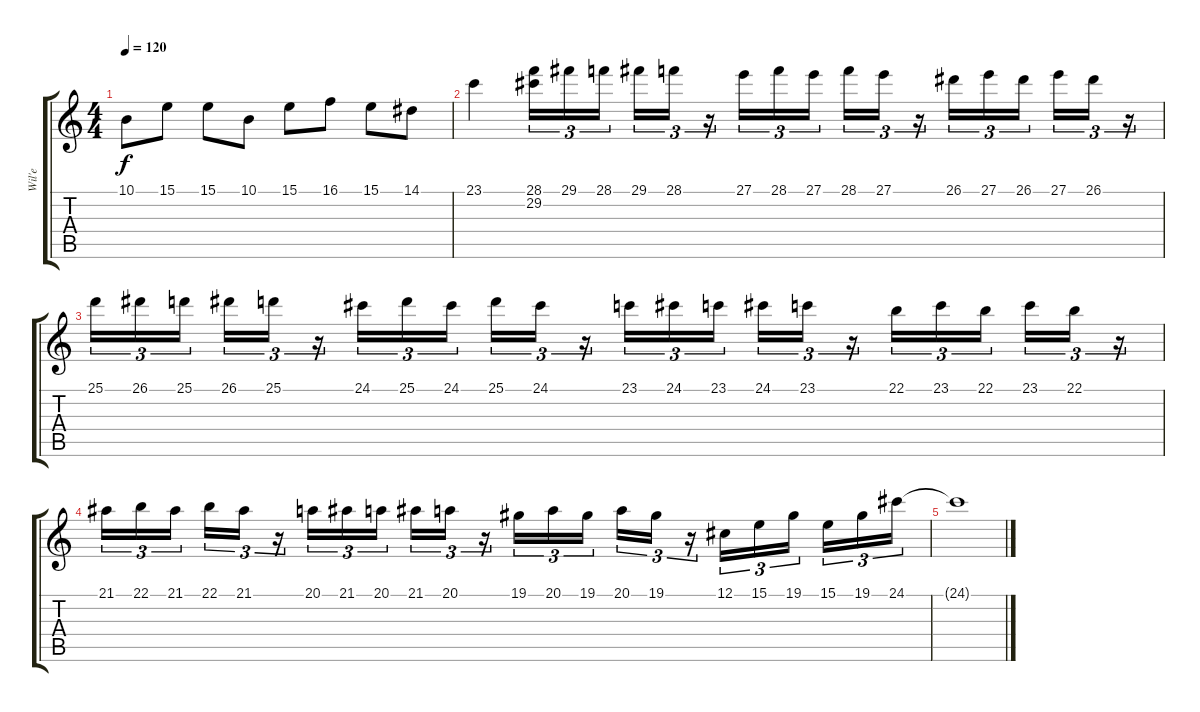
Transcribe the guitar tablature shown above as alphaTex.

\track ("Wil'e" "Wil'e") {instrument stringensemble1}
\staff {score tabs}
\tuning (Db4 Ab3 E3 B2 Gb2 Db2) {hide}
\ts (4 4)
\tempo 120
\clef g2
\ks c
10.1.8{dy f} 15.1.8 15.1.8 10.1.8 15.1.8 16.1.8 15.1.8 14.1.8 |
23.1.4 (28.1 29.2).16{tu (3 2)} 29.1.16{tu (3 2)} 28.1.16{tu (3 2)} 29.1.16{tu (3 2)} 28.1.16{tu (3 2)} r.16{tu (3 2)} 27.1.16{tu (3 2)} 28.1.16{tu (3 2)} 27.1.16{tu (3 2)} 28.1.16{tu (3 2)} 27.1.16{tu (3 2)} r.16{tu (3 2)} 26.1.16{tu (3 2)} 27.1.16{tu (3 2)} 26.1.16{tu (3 2)} 27.1.16{tu (3 2)} 26.1.16{tu (3 2)} r.16{tu (3 2)} |
25.1.16{tu (3 2)} 26.1.16{tu (3 2)} 25.1.16{tu (3 2)} 26.1.16{tu (3 2)} 25.1.16{tu (3 2)} r.16{tu (3 2)} 24.1.16{tu (3 2)} 25.1.16{tu (3 2)} 24.1.16{tu (3 2)} 25.1.16{tu (3 2)} 24.1.16{tu (3 2)} r.16{tu (3 2)} 23.1.16{tu (3 2)} 24.1.16{tu (3 2)} 23.1.16{tu (3 2)} 24.1.16{tu (3 2)} 23.1.16{tu (3 2)} r.16{tu (3 2)} 22.1.16{tu (3 2)} 23.1.16{tu (3 2)} 22.1.16{tu (3 2)} 23.1.16{tu (3 2)} 22.1.16{tu (3 2)} r.16{tu (3 2)} |
21.1.16{tu (3 2)} 22.1.16{tu (3 2)} 21.1.16{tu (3 2)} 22.1.16{tu (3 2)} 21.1.16{tu (3 2)} r.16{tu (3 2)} 20.1.16{tu (3 2)} 21.1.16{tu (3 2)} 20.1.16{tu (3 2)} 21.1.16{tu (3 2)} 20.1.16{tu (3 2)} r.16{tu (3 2)} 19.1.16{tu (3 2)} 20.1.16{tu (3 2)} 19.1.16{tu (3 2)} 20.1.16{tu (3 2)} 19.1.16{tu (3 2)} r.16{tu (3 2)} 12.1.16{tu (3 2)} 15.1.16{tu (3 2)} 19.1.16{tu (3 2)} 15.1.16{tu (3 2)} 19.1.16{tu (3 2)} 24.1.16{tu (3 2)} |
24.1{t}.1
